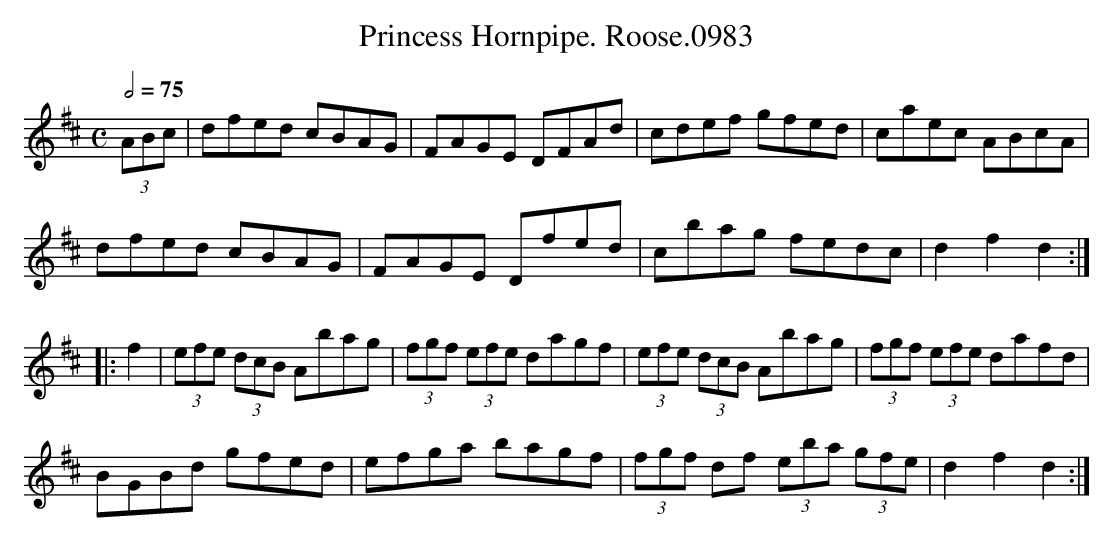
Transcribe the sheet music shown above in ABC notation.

X:1
T:Princess Hornpipe. Roose.0983
M:C
L:1/8
Q:2/4=75
K:D
(3ABc | dfed cBAG | FAGE DFAd | cdef gfed | caec ABcA |
dfed cBAG | FAGE Dfed | cbag fedc | d2f2 d2 :|
|: f2 | (3efe (3dcB Abag | (3fgf (3efe dagf | (3efe (3dcB Abag | (3fgf (3efe dafd |
BGBd gfed | efga bagf | (3fgf df (3eba (3gfe | d2f2 d2 :|
